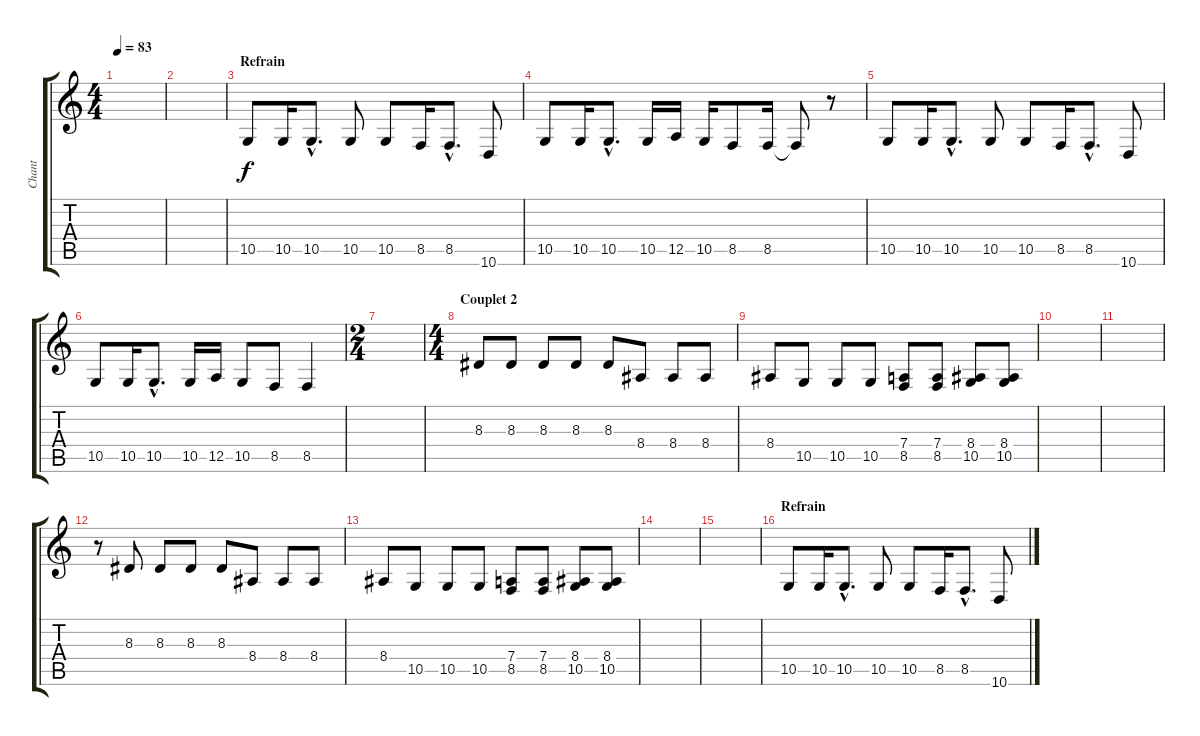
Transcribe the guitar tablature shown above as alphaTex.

\track ("Chant" "Chant") {instrument synthvoice}
\staff {score tabs}
\tuning (E4 B3 G3 D3 A2 E2) {hide}
\ts (4 4)
\tempo 83
\clef g2
\ks c
|
|
\section ("" "Refrain")
10.5.8 10.5.16 10.5{hac}.8{d} 10.5.8 10.5.8 8.5.16 8.5{hac}.8{d} 10.6.8 |
10.5.8 10.5.16 10.5{hac}.8{d} 10.5.16 12.5.16 10.5.16 8.5.8 8.5.16 8.5{t}.8 r.8 |
10.5.8 10.5.16 10.5{hac}.8{d} 10.5.8 10.5.8 8.5.16 8.5{hac}.8{d} 10.6.8 |
10.5.8 10.5.16 10.5{hac}.8{d} 10.5.16 12.5.16 10.5.8 8.5.8 8.5.4 |
\ts (2 4)
|
\ts (4 4)
\section ("" "Couplet 2")
8.3.8 8.3.8 8.3.8 8.3.8 8.3.8 8.4.8 8.4.8 8.4.8 |
8.4.8 10.5.8 10.5.8 10.5.8 (7.4 8.5).8 (7.4 8.5).8 (8.4 10.5).8 (8.4 10.5).8 |
|
|
r.8 8.3.8 8.3.8 8.3.8 8.3.8 8.4.8 8.4.8 8.4.8 |
8.4.8 10.5.8 10.5.8 10.5.8 (7.4 8.5).8 (7.4 8.5).8 (8.4 10.5).8 (8.4 10.5).8 |
|
|
\section ("" "Refrain")
10.5.8 10.5.16 10.5{hac}.8{d} 10.5.8 10.5.8 8.5.16 8.5{hac}.8{d} 10.6.8
